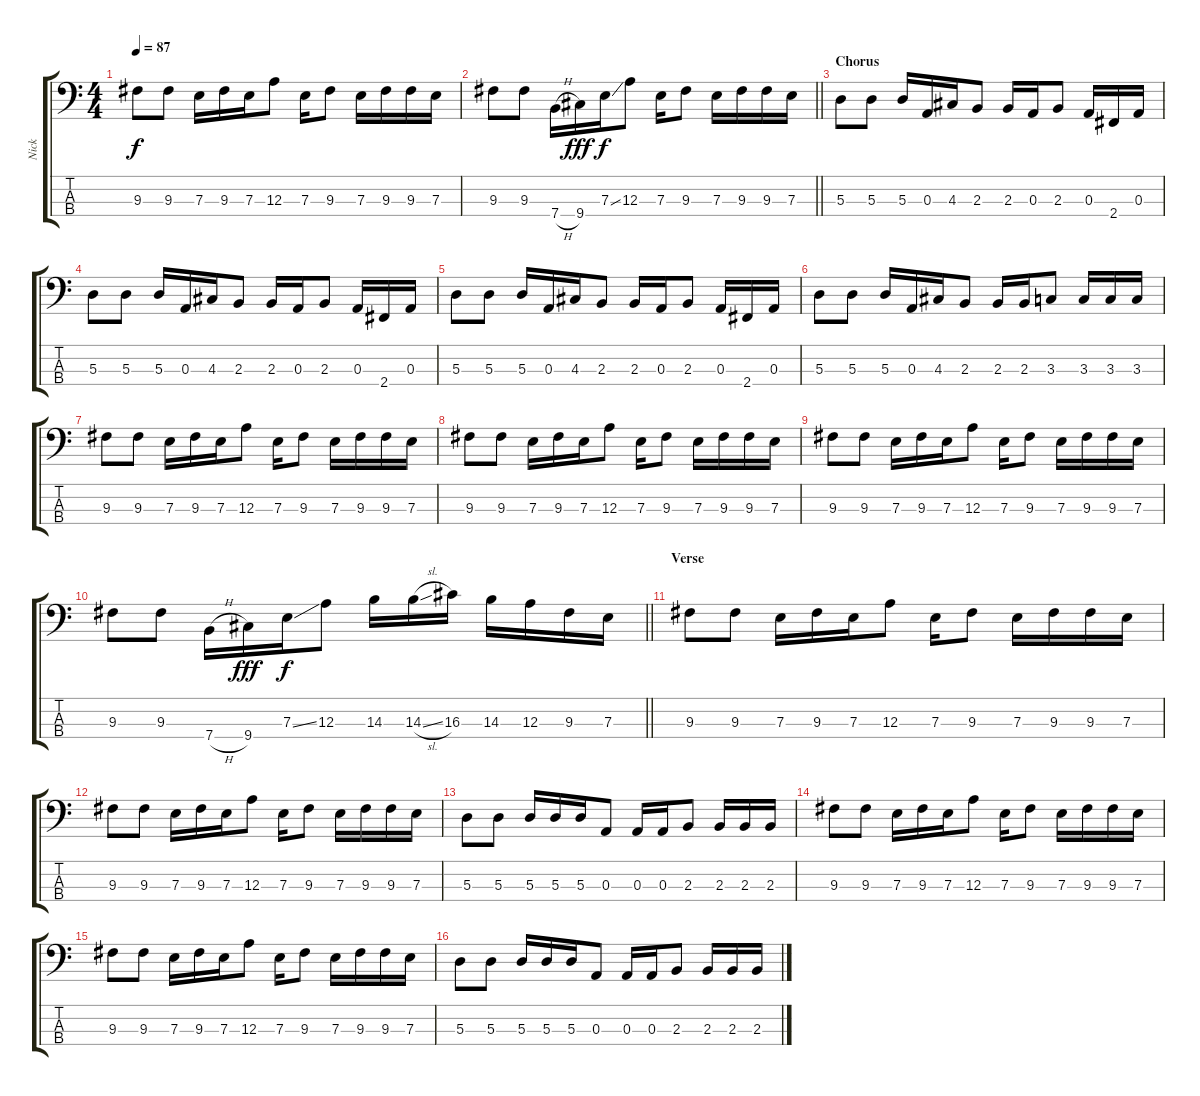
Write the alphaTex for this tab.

\track ("Nick" "Nick") {instrument electricbasspick}
\staff {score tabs}
\tuning (G2 D2 A1 E1) {hide}
\ts (4 4)
\tempo 87
\clef f4
\ks c
9.3.8{dy f} 9.3.8 7.3.16 9.3.16 7.3.16 12.3.8 7.3.16 9.3.8 7.3.16 9.3.16 9.3.16 7.3.16 |
\barLineRight lightlight
9.3.8 9.3.8 7.4{h}.16 9.4.16{dy fff} 7.3{ss}.16{dy f} 12.3.8 7.3.16 9.3.8 7.3.16 9.3.16 9.3.16 7.3.16 |
\section ("" "Chorus")
5.3.8 5.3.8 5.3.16 0.3.16 4.3.16 2.3.8 2.3.16 0.3.16 2.3.8 0.3.16 2.4.16 0.3.16 |
5.3.8 5.3.8 5.3.16 0.3.16 4.3.16 2.3.8 2.3.16 0.3.16 2.3.8 0.3.16 2.4.16 0.3.16 |
5.3.8 5.3.8 5.3.16 0.3.16 4.3.16 2.3.8 2.3.16 0.3.16 2.3.8 0.3.16 2.4.16 0.3.16 |
5.3.8 5.3.8 5.3.16 0.3.16 4.3.16 2.3.8 2.3.16 2.3.16 3.3.8 3.3.16 3.3.16 3.3.16 |
9.3.8 9.3.8 7.3.16 9.3.16 7.3.16 12.3.8 7.3.16 9.3.8 7.3.16 9.3.16 9.3.16 7.3.16 |
9.3.8 9.3.8 7.3.16 9.3.16 7.3.16 12.3.8 7.3.16 9.3.8 7.3.16 9.3.16 9.3.16 7.3.16 |
9.3.8 9.3.8 7.3.16 9.3.16 7.3.16 12.3.8 7.3.16 9.3.8 7.3.16 9.3.16 9.3.16 7.3.16 |
\barLineRight lightlight
9.3.8 9.3.8 7.4{h}.16 9.4.16{dy fff} 7.3{ss}.16{dy f} 12.3.8 14.3.16 14.3{sl}.16 16.3.16 14.3.16 12.3.16 9.3.16 7.3.16 |
\section ("" "Verse")
9.3.8 9.3.8 7.3.16 9.3.16 7.3.16 12.3.8 7.3.16 9.3.8 7.3.16 9.3.16 9.3.16 7.3.16 |
9.3.8 9.3.8 7.3.16 9.3.16 7.3.16 12.3.8 7.3.16 9.3.8 7.3.16 9.3.16 9.3.16 7.3.16 |
5.3.8 5.3.8 5.3.16 5.3.16 5.3.16 0.3.8 0.3.16 0.3.16 2.3.8 2.3.16 2.3.16 2.3.16 |
9.3.8 9.3.8 7.3.16 9.3.16 7.3.16 12.3.8 7.3.16 9.3.8 7.3.16 9.3.16 9.3.16 7.3.16 |
9.3.8 9.3.8 7.3.16 9.3.16 7.3.16 12.3.8 7.3.16 9.3.8 7.3.16 9.3.16 9.3.16 7.3.16 |
5.3.8 5.3.8 5.3.16 5.3.16 5.3.16 0.3.8 0.3.16 0.3.16 2.3.8 2.3.16 2.3.16 2.3.16
